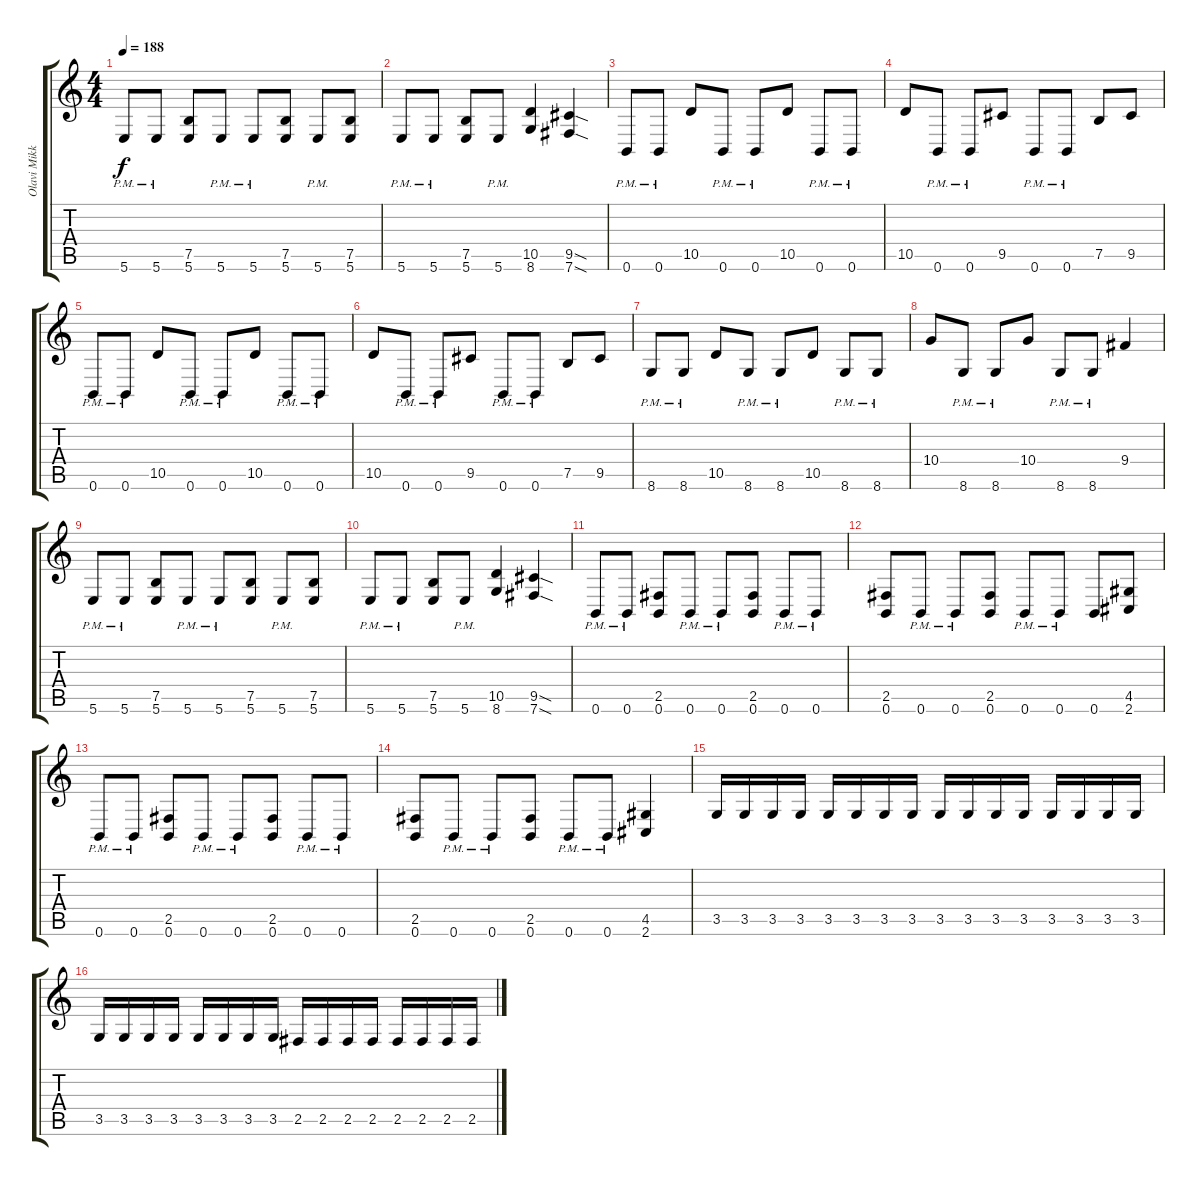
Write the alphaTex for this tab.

\track ("Olavi Mikkonen" "Olavi Mikk") {instrument overdrivenguitar}
\staff {score tabs}
\tuning (B3 Gb3 D3 A2 E2 B1) {hide}
\ts (4 4)
\tempo 188
\clef g2
\ks c
5.6{pm}.8{dy f} 5.6{pm}.8 (7.5 5.6).8 5.6{pm}.8 5.6{pm}.8 (7.5 5.6).8 5.6{pm}.8 (7.5 5.6).8 |
5.6{pm}.8 5.6{pm}.8 (7.5 5.6).8 5.6{pm}.8 (10.5 8.6).4 (9.5{sod} 7.6{sod}).4 |
0.6{pm}.8{volume 11} 0.6{pm}.8 10.5.8 0.6{pm}.8 0.6{pm}.8 10.5.8 0.6{pm}.8 0.6{pm}.8 |
10.5.8 0.6{pm}.8 0.6{pm}.8 9.5.8 0.6{pm}.8 0.6{pm}.8 7.5.8 9.5.8 |
0.6{pm}.8 0.6{pm}.8 10.5.8 0.6{pm}.8 0.6{pm}.8 10.5.8 0.6{pm}.8 0.6{pm}.8 |
10.5.8 0.6{pm}.8 0.6{pm}.8 9.5.8 0.6{pm}.8 0.6{pm}.8 7.5.8 9.5.8 |
8.6{pm}.8 8.6{pm}.8 10.5.8 8.6{pm}.8 8.6{pm}.8 10.5.8 8.6{pm}.8 8.6{pm}.8 |
10.4.8 8.6{pm}.8 8.6{pm}.8 10.4.8 8.6{pm}.8 8.6{pm}.8 9.4.4 |
5.6{pm}.8 5.6{pm}.8 (7.5 5.6).8 5.6{pm}.8 5.6{pm}.8 (7.5 5.6).8 5.6{pm}.8 (7.5 5.6).8 |
5.6{pm}.8 5.6{pm}.8 (7.5 5.6).8 5.6{pm}.8 (10.5 8.6).4 (9.5{sod} 7.6{sod}).4 |
0.6{pm}.8 0.6{pm}.8 (2.5 0.6).8 0.6{pm}.8 0.6{pm}.8 (2.5 0.6).8 0.6{pm}.8 0.6{pm}.8 |
(2.5 0.6).8 0.6{pm}.8 0.6{pm}.8 (2.5 0.6).8 0.6{pm}.8 0.6{pm}.8 0.6.8 (4.5 2.6).8 |
0.6{pm}.8 0.6{pm}.8 (2.5 0.6).8 0.6{pm}.8 0.6{pm}.8 (2.5 0.6).8 0.6{pm}.8 0.6{pm}.8 |
(2.5 0.6).8 0.6{pm}.8 0.6{pm}.8 (2.5 0.6).8 0.6{pm}.8 0.6{pm}.8 (4.5 2.6).4 |
3.5.16 3.5.16 3.5.16 3.5.16 3.5.16 3.5.16 3.5.16 3.5.16 3.5.16 3.5.16 3.5.16 3.5.16 3.5.16 3.5.16 3.5.16 3.5.16 |
3.5.16 3.5.16 3.5.16 3.5.16 3.5.16 3.5.16 3.5.16 3.5.16 2.5.16 2.5.16 2.5.16 2.5.16 2.5.16 2.5.16 2.5.16 2.5.16
